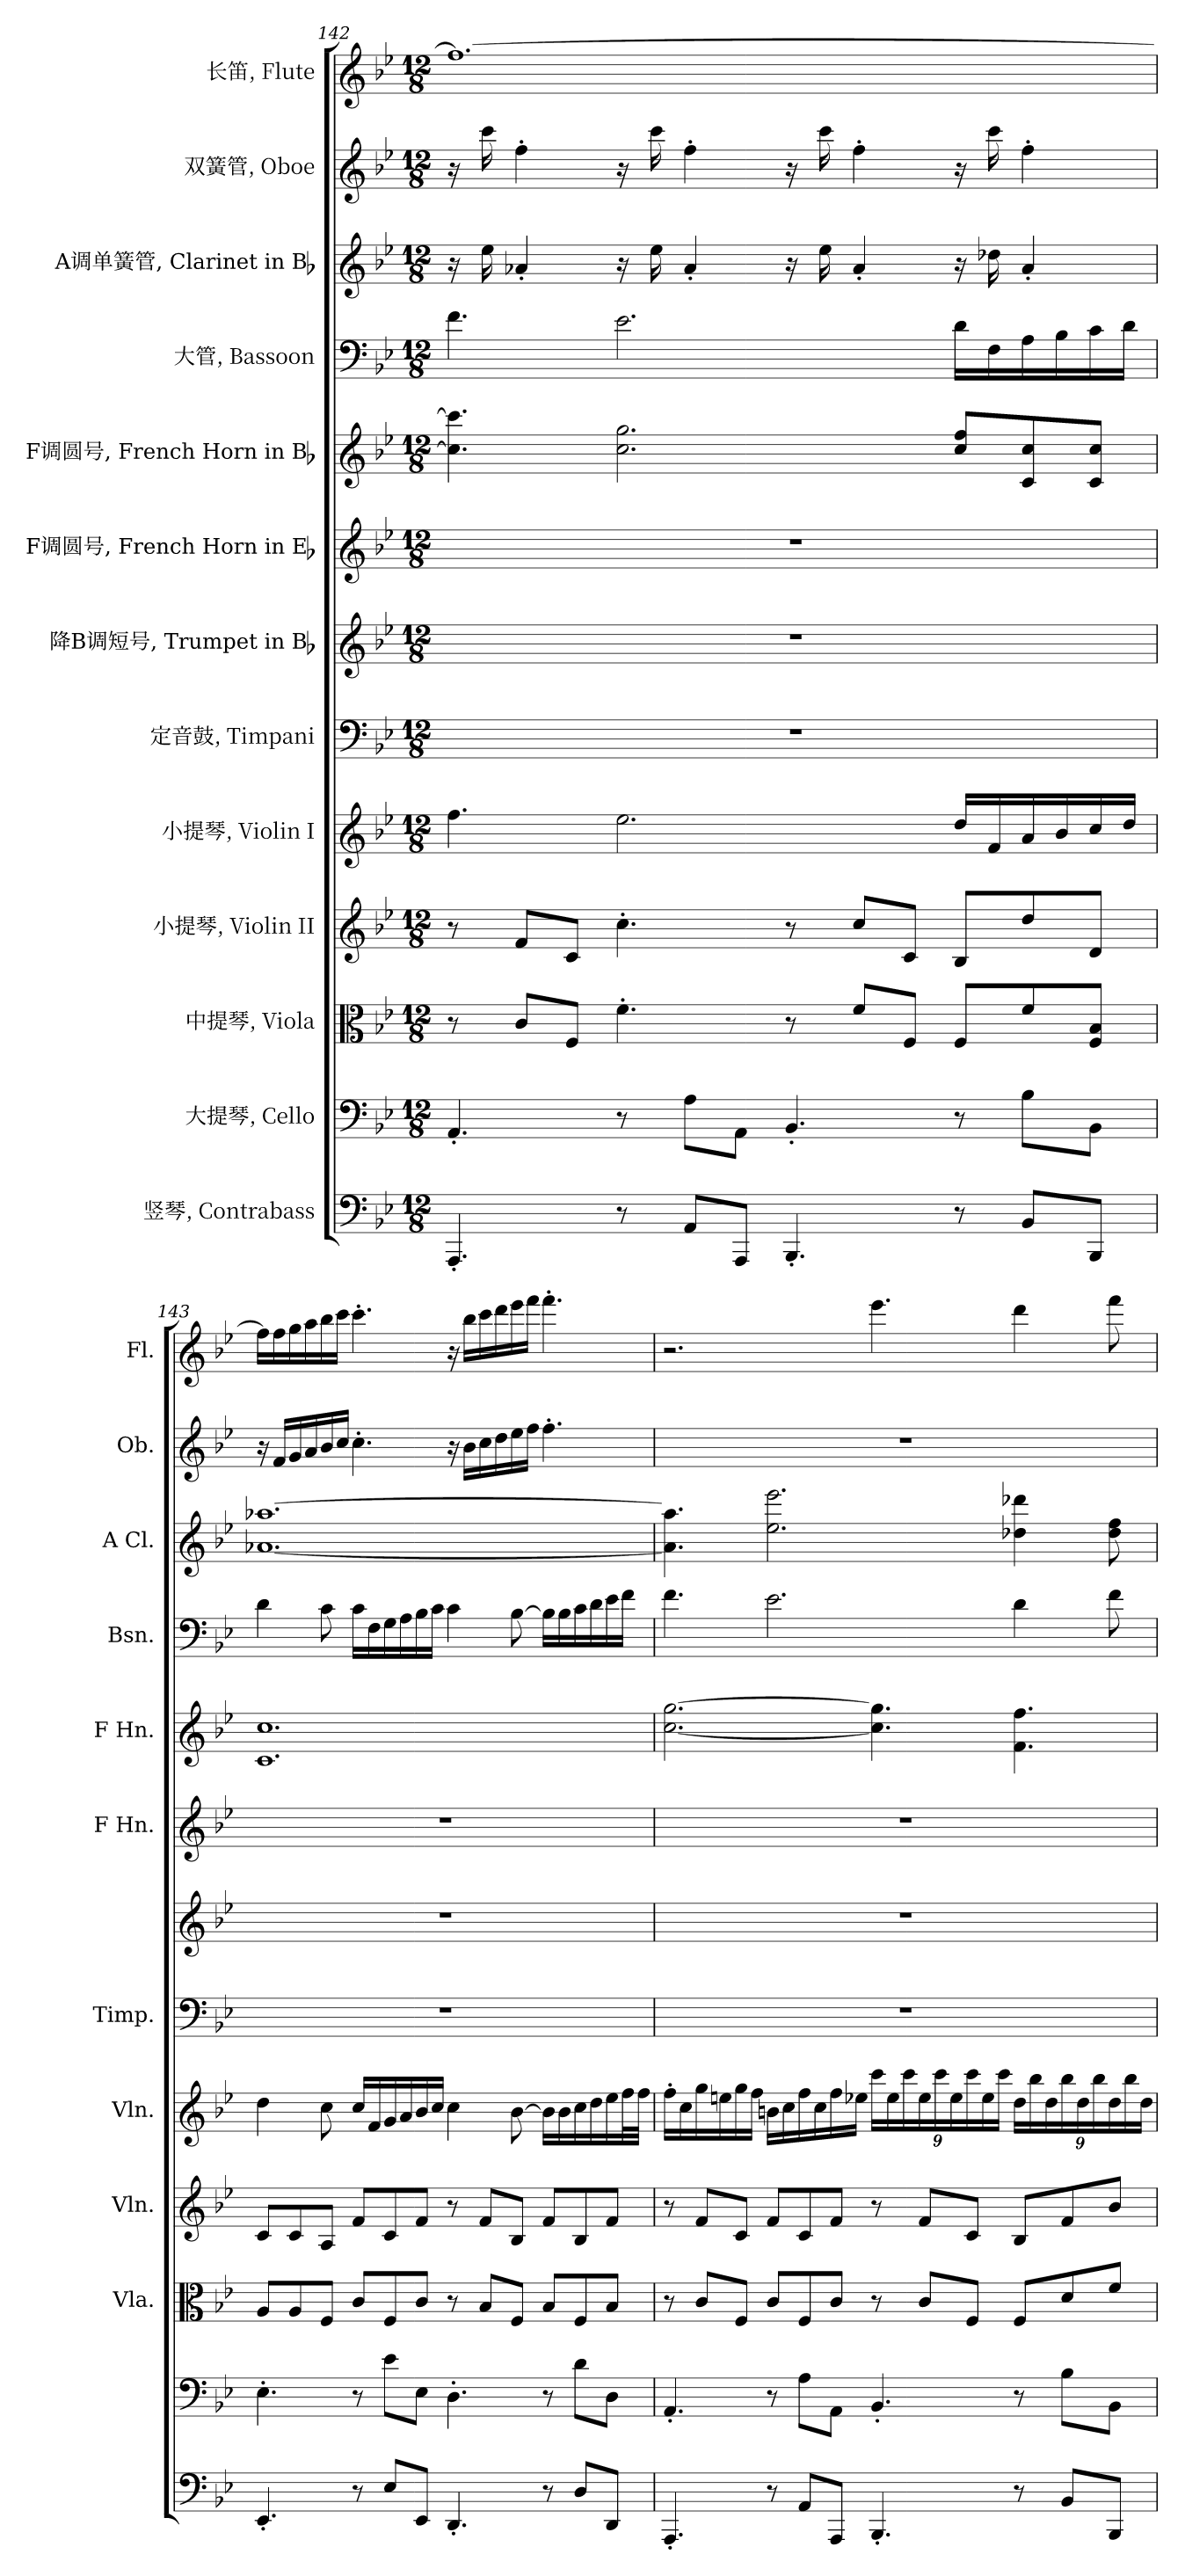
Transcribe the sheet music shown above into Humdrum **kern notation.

**kern	**kern	**kern	**kern	**kern	**kern	**kern	**kern	**kern	**kern	**kern	**kern	**kern
*part13	*part12	*part11	*part10	*part9	*part8	*part7	*part6	*part5	*part4	*part3	*part2	*part1
*staff13	*staff12	*staff11	*staff10	*staff9	*staff8	*staff7	*staff6	*staff5	*staff4	*staff3	*staff2	*staff1
*I"竖琴, Contrabass	*I"大提琴, Cello	*I"中提琴, Viola	*I"小提琴, Violin II	*I"小提琴, Violin I	*I"定音鼓, Timpani	*I"降B调短号, Trumpet in B-flat	*I"F调圆号, French Horn in E-flat	*I"F调圆号, French Horn in B-flat	*I"大管, Bassoon	*I"A调单簧管, Clarinet in B-flat	*I"双簧管, Oboe	*I"长笛, Flute
*	*	*I'Vla.	*I'Vln.	*I'Vln.	*I'Timp.	*	*I'F Hn.	*I'F Hn.	*I'Bsn.	*I'A Cl.	*I'Ob.	*I'Fl.
!!LO:PB:g=z
*clefF4	*clefF4	*clefC3	*clefG2	*clefG2	*clefF4	*clefG2	*clefG2	*clefG2	*clefF4	*clefG2	*clefG2	*clefG2
*	*	*	*	*	*	*ITrd1c2	*ITrd4c7	*ITrd4c7	*	*ITrd2c3	*	*
*k[b-e-]	*k[b-e-]	*k[b-e-]	*k[b-e-]	*k[b-e-]	*k[b-e-]	*k[b-e-a-d-]	*k[b-e-a-]	*k[b-e-a-]	*k[b-e-]	*k[f#]	*k[b-e-]	*k[b-e-]
*M12/8	*M12/8	*M12/8	*M12/8	*M12/8	*M12/8	*M12/8	*M12/8	*M12/8	*M12/8	*M12/8	*M12/8	*M12/8
=142	=142	=142	=142	=142	=142	=142	=142	=142	=142	=142	=142	=142
4.AAA'/	4.AA'/	8r	8r	4.ff\	1.r	1.r	1.r	4.f\] 4.ff\]	4.f\	16r	16r	1.ff_
.	.	.	.	.	.	.	.	.	.	16cc\	16ccc\	.
.	.	8c/L	8f/L	.	.	.	.	.	.	4fn'/	4ff'\	.
.	.	8F/J	8c/J	.	.	.	.	.	.	.	.	.
8r	8r	4.f'\	4.cc'\	2.ee-\	.	.	.	2.f\ 2.cc\	2.e-\	16r	16r	.
.	.	.	.	.	.	.	.	.	.	16cc\	16ccc\	.
8AA/L	8A\L	.	.	.	.	.	.	.	.	4f'/	4ff'\	.
8AAA/J	8AA\J	.	.	.	.	.	.	.	.	.	.	.
4.BBB-'/	4.BB-'/	8r	8r	.	.	.	.	.	.	16r	16r	.
.	.	.	.	.	.	.	.	.	.	16cc\	16ccc\	.
.	.	8f/L	8cc/L	.	.	.	.	.	.	4f'/	4ff'\	.
.	.	8F/J	8c/J	.	.	.	.	.	.	.	.	.
8r	8r	8F/L	8B-/L	16dd/LL	.	.	.	8f/ 8b-/L	16d\LL	16r	16r	.
.	.	.	.	16f/	.	.	.	.	16F\	16b-X\	16ccc\	.
8BB-/L	8B-\L	8f/	8dd/	16a/	.	.	.	8F/ 8f/	16A\	4f'/	4ff'\	.
.	.	.	.	16b-/	.	.	.	.	16B-\	.	.	.
8BBB-/J	8BB-\J	8F/ 8B-/J	8d/J	16cc/	.	.	.	8F/ 8f/J	16c\	.	.	.
.	.	.	.	16dd/JJ	.	.	.	.	16d\JJ	.	.	.
!!LO:PB:g=z
=143	=143	=143	=143	=143	=143	=143	=143	=143	=143	=143	=143	=143
4.EE-'/	4.E-'\	8A/L	8c/L	4dd\	1.r	1.r	1.r	1.F 1.f	4d\	[1.fn [1.ffn	16r	16ff\LL]
.	.	.	.	.	.	.	.	.	.	.	16f/LL	16ff\
.	.	8A/	8c/	.	.	.	.	.	.	.	16g/	16gg\
.	.	.	.	.	.	.	.	.	.	.	16a/	16aa\
.	.	8F/J	8A/J	8cc\	.	.	.	.	8c\	.	16b-/	16bb-\
.	.	.	.	.	.	.	.	.	.	.	16cc/JJ	16ccc\JJ
8r	8r	8c/L	8f/L	16cc/LL	.	.	.	.	16c\LL	.	4.cc'\	4.ccc'\
.	.	.	.	16f/	.	.	.	.	16F\	.	.	.
8E-/L	8e-\L	8F/	8c/	16g/	.	.	.	.	16G\	.	.	.
.	.	.	.	16a/	.	.	.	.	16A\	.	.	.
8EE-/J	8E-\J	8c/J	8f/J	16b-/	.	.	.	.	16B-\	.	.	.
.	.	.	.	16cc/JJ	.	.	.	.	16c\JJ	.	.	.
4.DD'/	4.D'\	8r	8r	4cc\	.	.	.	.	4c\	.	16r	16r
.	.	.	.	.	.	.	.	.	.	.	16b-\LL	16bb-\LL
.	.	8B-/L	8f/L	.	.	.	.	.	.	.	16cc\	16ccc\
.	.	.	.	.	.	.	.	.	.	.	16dd\	16ddd\
.	.	8F/J	8B-/J	[8b-\	.	.	.	.	[8B-\	.	16ee-\	16eee-\
.	.	.	.	.	.	.	.	.	.	.	16ff\JJ	16fff\JJ
8r	8r	8B-/L	8f/L	16b-\LL]	.	.	.	.	16B-\LL]	.	4.ff'\	4.fff'\
.	.	.	.	16b-\	.	.	.	.	16B-\	.	.	.
8D/L	8d\L	8F/	8B-/	16cc\	.	.	.	.	16c\	.	.	.
.	.	.	.	16dd\	.	.	.	.	16d\	.	.	.
8DD/J	8D\J	8B-/J	8f/J	16ee-\	.	.	.	.	16e-\	.	.	.
.	.	.	.	32ff\L	.	.	.	.	16f\JJ	.	.	.
.	.	.	.	32ff\JJJ	.	.	.	.	.	.	.	.
!!LO:PB:g=z
=144	=144	=144	=144	=144	=144	=144	=144	=144	=144	=144	=144	=144
4.AAA'/	4.AA'/	8r	8r	16ff'\LL	1.r	1.r	1.r	[2.f\ [2.cc\	4.f\	4.f\] 4.ff\]	1.r	2.r
.	.	.	.	16cc\	.	.	.	.	.	.	.	.
.	.	8c/L	8f/L	16gg\	.	.	.	.	.	.	.	.
.	.	.	.	16een\	.	.	.	.	.	.	.	.
.	.	8F/J	8c/J	16gg\	.	.	.	.	.	.	.	.
.	.	.	.	16ff\JJ	.	.	.	.	.	.	.	.
8r	8r	8c/L	8f/L	16bn\LL	.	.	.	.	2.e-\	2.cc\ 2.ccc\	.	.
.	.	.	.	16cc\	.	.	.	.	.	.	.	.
8AA/L	8A\L	8F/	8c/	16ff\	.	.	.	.	.	.	.	.
.	.	.	.	16cc\	.	.	.	.	.	.	.	.
8AAA/J	8AA\J	8c/J	8f/J	16ff\	.	.	.	.	.	.	.	.
.	.	.	.	16ee-X\JJ	.	.	.	.	.	.	.	.
*	*	*	*	*Xbrackettup	*	*	*	*	*	*	*	*
4.BBB-'/	4.BB-'/	8r	8r	24ccc\LL	.	.	.	4.f\] 4.cc\]	.	.	.	4.eee-\
.	.	.	.	24ee-\	.	.	.	.	.	.	.	.
.	.	.	.	24ccc\	.	.	.	.	.	.	.	.
.	.	8c/L	8f/L	24ee-\	.	.	.	.	.	.	.	.
.	.	.	.	24ccc\	.	.	.	.	.	.	.	.
.	.	.	.	24ee-\	.	.	.	.	.	.	.	.
.	.	8F/J	8c/J	24ccc\	.	.	.	.	.	.	.	.
.	.	.	.	24ee-\	.	.	.	.	.	.	.	.
.	.	.	.	24ccc\JJ	.	.	.	.	.	.	.	.
8r	8r	8F/L	8B-/L	24dd\LL	.	.	.	4.B-\ 4.b-\	4d\	4b-X\ 4bb-X\	.	4ddd\
.	.	.	.	24bb-\	.	.	.	.	.	.	.	.
.	.	.	.	24dd\	.	.	.	.	.	.	.	.
8BB-/L	8B-\L	8d/	8f/	24bb-\	.	.	.	.	.	.	.	.
.	.	.	.	24dd\	.	.	.	.	.	.	.	.
.	.	.	.	24bb-\	.	.	.	.	.	.	.	.
8BBB-/J	8BB-\J	8f/J	8b-/J	24dd\	.	.	.	.	8f\	8b-\ 8dd\	.	8fff\
.	.	.	.	24bb-\	.	.	.	.	.	.	.	.
.	.	.	.	24dd\JJ	.	.	.	.	.	.	.	.
=	=	=	=	=	=	=	=	=	=	=	=	=
*-	*-	*-	*-	*-	*-	*-	*-	*-	*-	*-	*-	*-
